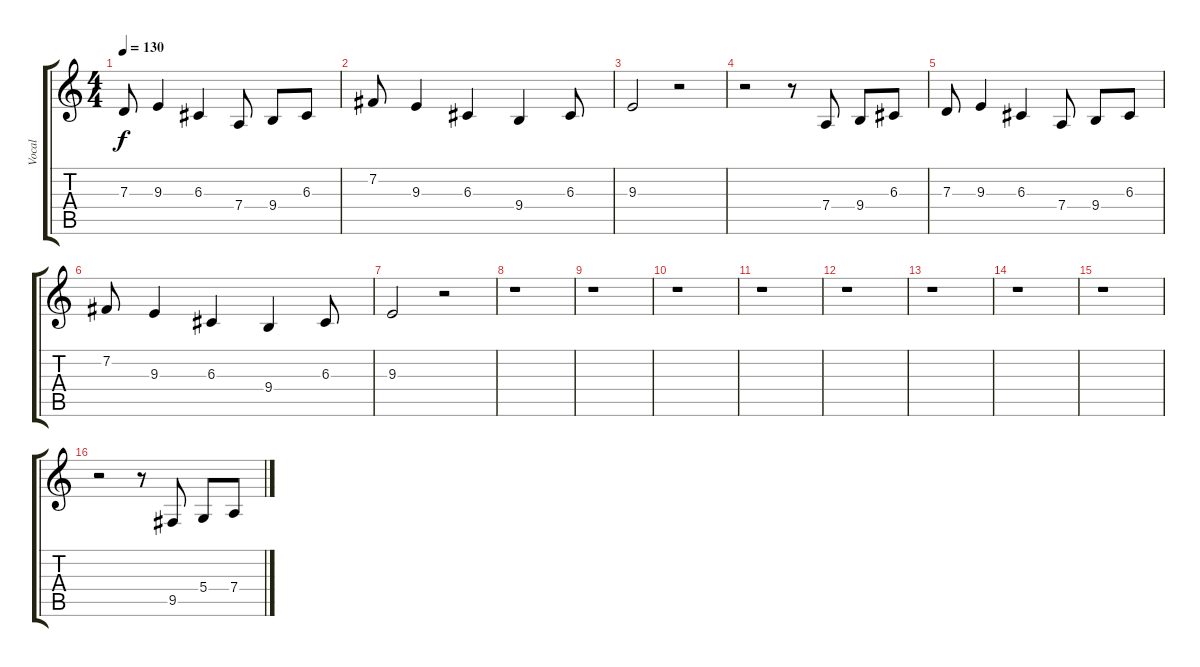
\track ("Vocal" "Vocal") {instrument lead6voice}
\staff {score tabs}
\tuning (E4 B3 G3 D3 A2 E2) {hide}
\ts (4 4)
\tempo 130
\clef g2
\ks c
7.3.8{dy f} 9.3.4 6.3.4 7.4.8 9.4.8 6.3.8 |
7.2.8 9.3.4 6.3.4 9.4.4 6.3.8 |
9.3.2 r.2 |
r.2 r.8 7.4.8 9.4.8 6.3.8 |
7.3.8 9.3.4 6.3.4 7.4.8 9.4.8 6.3.8 |
7.2.8 9.3.4 6.3.4 9.4.4 6.3.8 |
9.3.2 r.2 |
r.1 |
r.1 |
r.1 |
r.1 |
r.1 |
r.1 |
r.1 |
r.1 |
r.2 r.8 9.5.8 5.4.8 7.4.8
